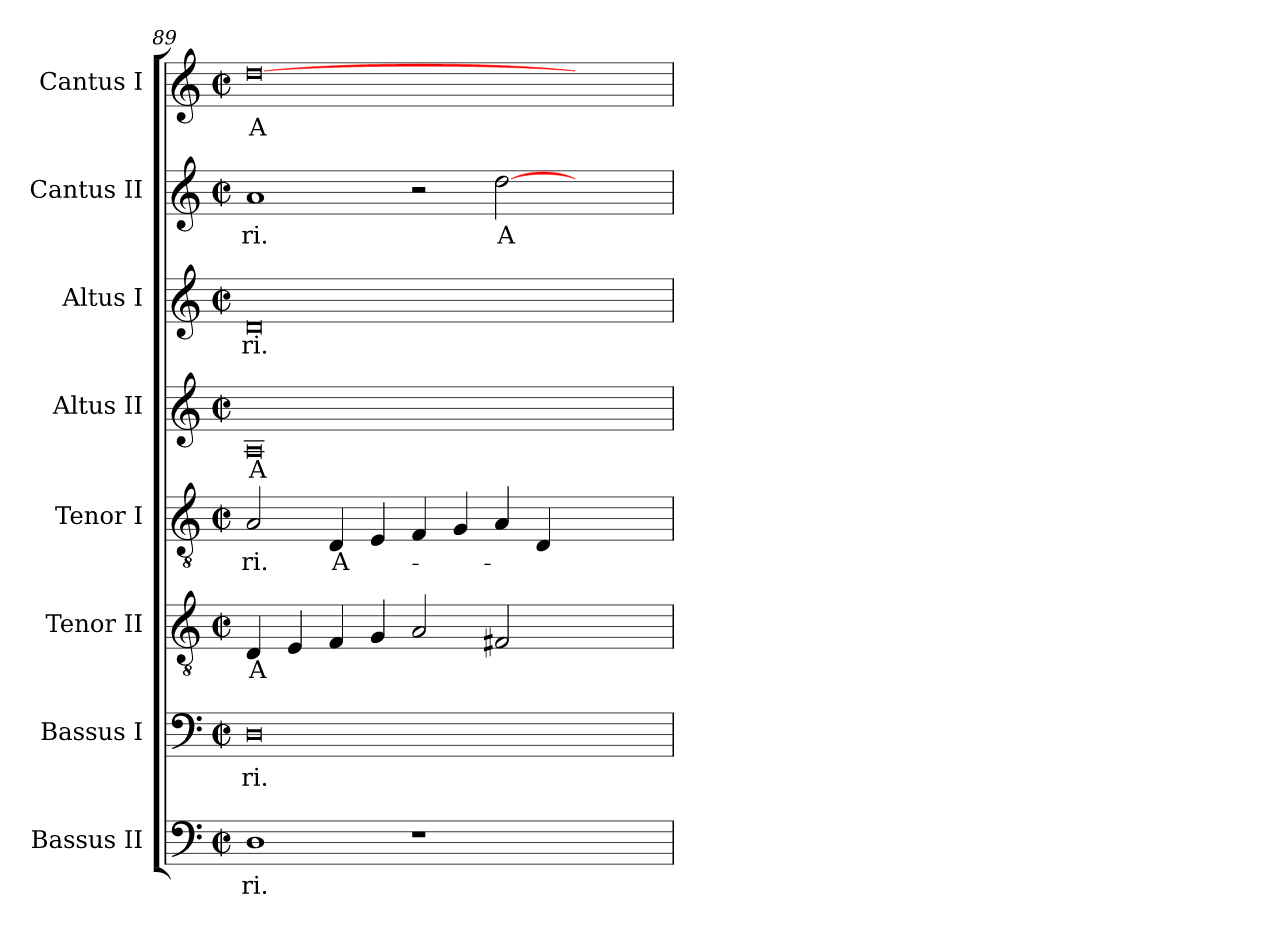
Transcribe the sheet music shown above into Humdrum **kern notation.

**kern	**text	**kern	**text	**kern	**text	**kern	**text	**kern	**text	**kern	**text	**kern	**text	**kern	**text
*part8	*part8	*part7	*part7	*part6	*part6	*part5	*part5	*part4	*part4	*part3	*part3	*part2	*part2	*part1	*part1
*staff8	*staff8	*staff7	*staff7	*staff6	*staff6	*staff5	*staff5	*staff4	*staff4	*staff3	*staff3	*staff2	*staff2	*staff1	*staff1
*I"Bassus II	*	*I"Bassus I	*	*I"Tenor II	*	*I"Tenor I	*	*I"Altus II	*	*I"Altus I	*	*I"Cantus II	*	*I"Cantus I	*
*I'B II	*	*I'B I	*	*I'T II	*	*I'T I	*	*I'A II	*	*I'A I	*	*I'C II	*	*I'C I	*
*clefF4	*	*clefF4	*	*clefGv2	*	*clefGv2	*	*clefG2	*	*clefG2	*	*clefG2	*	*clefG2	*
*	*	*k[]	*	*	*	*	*	*k[]	*	*k[]	*	*	*	*	*
*	*	*C:	*	*	*	*	*	*C:	*	*C:	*	*	*	*	*
*M2/2	*	*M2/2	*	*M2/2	*	*M2/2	*	*M2/2	*	*M2/2	*	*M2/2	*	*M2/2	*
*met(c|)	*	*met(c|)	*	*met(c|)	*	*met(c|)	*	*met(c|)	*	*met(c|)	*	*met(c|)	*	*met(c|)	*
=89	=89	=89	=89	=89	=89	=89	=89	=89	=89	=89	=89	=89	=89	=89	=89
!	!LO:LY:b:cj	!	!LO:LY:b:cj	!	!LO:LY:b:cj	!	!LO:LY:b:cj	!	!LO:LY:b:cj	!	!LO:LY:b:cj	!	!LO:LY:b:cj	!	!LO:LY:b:cj
1D	-ri.	0D	-ri.	4D/	A	2A/	-ri.	0A	A-	0d	ri.	1a	ri.	[>0dd	A
.	.	.	.	4E/	.	.	.	.	.	.	.	.	.	.	.
!	!	!	!	!	!	!	!LO:LY:b:cj	!	!	!	!	!	!	!	!
.	.	.	.	4F/	.	4D/	A-	.	.	.	.	.	.	.	.
.	.	.	.	4G/	.	4E/	.	.	.	.	.	.	.	.	.
!LO:N:vis=1	!	!	!	!	!	!	!	!	!	!	!	!	!	!	!
0r	.	.	.	2A/	.	4F/	.	.	.	.	.	2r	.	.	.
.	.	.	.	.	.	4G/	.	.	.	.	.	.	.	.	.
!	!	!	!	!	!	!	!	!	!	!	!	!	!LO:LY:b:cj	!	!
.	.	.	.	2F#X/	.	4A/	.	.	.	.	.	[>2dd\	A	.	.
.	.	.	.	.	.	4D/	.	.	.	.	.	.	.	.	.
.	.	1ryy	.	1ryy	.	1ryy	.	1ryy	.	1ryy	.	1ryy	.	1ryy	.
=	=	=	=	=	=	=	=	=	=	=	=	=	=	=	=
*-	*-	*-	*-	*-	*-	*-	*-	*-	*-	*-	*-	*-	*-	*-	*-
